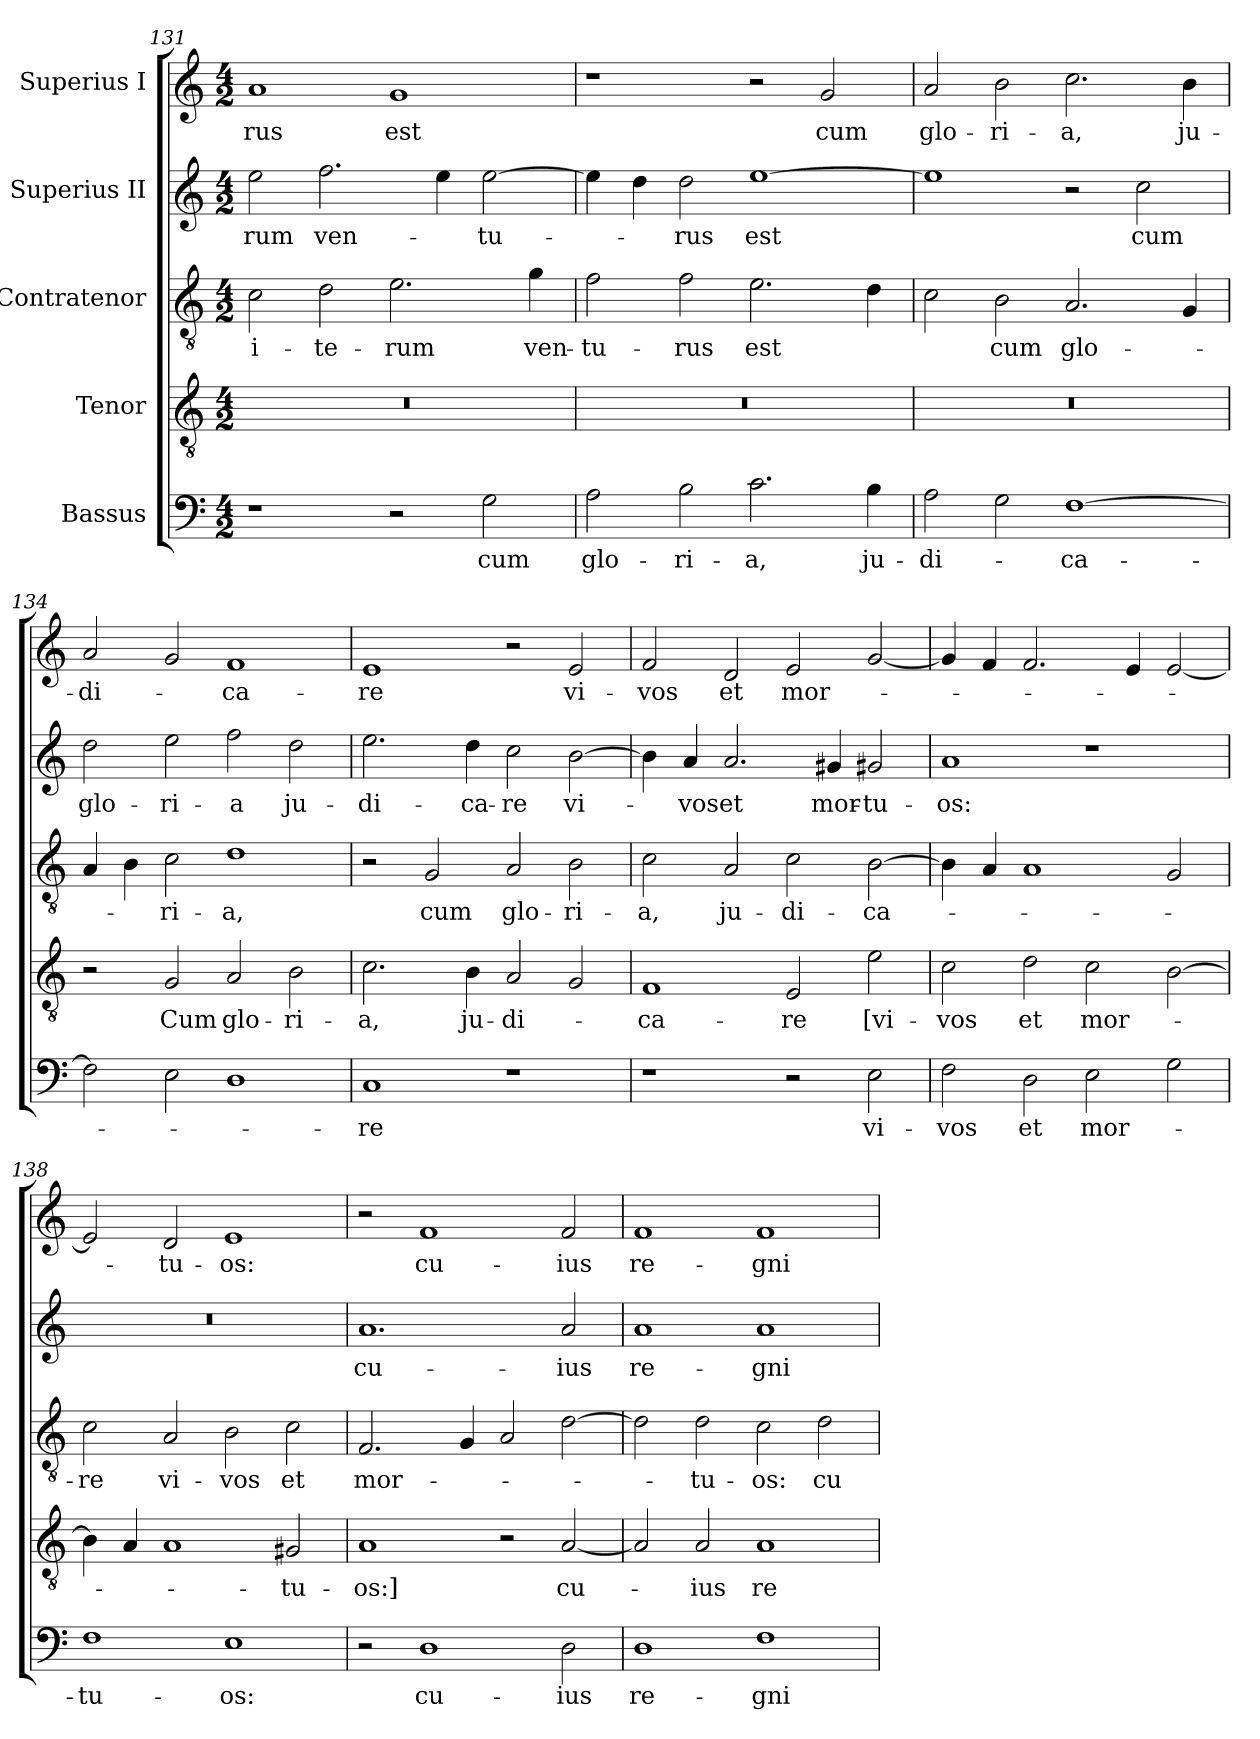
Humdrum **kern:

**kern	**text	**kern	**text	**kern	**text	**kern	**text	**kern	**text
*part5	*part5	*part4	*part4	*part3	*part3	*part2	*part2	*part1	*part1
*staff5	*staff5	*staff4	*staff4	*staff3	*staff3	*staff2	*staff2	*staff1	*staff1
*I"Bassus	*	*I"Tenor	*	*I"Contratenor	*	*I"Superius II	*	*I"Superius I	*
*clefF4	*	*clefGv2	*	*clefGv2	*	*clefG2	*	*clefG2	*
*k[]	*	*k[]	*	*k[]	*	*k[]	*	*k[]	*
*M4/2	*	*M4/2	*	*M4/2	*	*M4/2	*	*M4/2	*
=131	=131	=131	=131	=131	=131	=131	=131	=131	=131
1r	.	0r	.	2c\	i-	2ee\	-rum	1a/	-rus
.	.	.	.	2d\	-te-	2.ff\	ven-	.	.
2r	.	.	.	2.e\	-rum	.	.	1g/	est
.	.	.	.	.	.	4ee\	.	.	.
2G\	cum	.	.	.	.	[2ee\	-tu-	.	.
.	.	.	.	4g\	ven-	.	.	.	.
=132	=132	=132	=132	=132	=132	=132	=132	=132	=132
2A\	glo-	0r	.	2f\	-tu-	4ee\]	.	1r	.
.	.	.	.	.	.	4dd\	.	.	.
2B\	-ri-	.	.	2f\	-rus	2dd\	-rus	.	.
2.c\	-a,	.	.	2.e\	est	[1ee\	est	2r	.
.	.	.	.	.	.	.	.	2g/	cum
4B\	ju-	.	.	4d\	.	.	.	.	.
=133	=133	=133	=133	=133	=133	=133	=133	=133	=133
2A\	-di-	0r	.	2c\	.	1ee\]	.	2a/	glo-
2G\	.	.	.	2B\	cum	.	.	2b\	-ri-
[1F\	-ca-	.	.	2.A/	glo-	2r	.	2.cc\	-a,
.	.	.	.	.	.	2cc\	cum	.	.
.	.	.	.	4G/	.	.	.	4b\	ju-
=134	=134	=134	=134	=134	=134	=134	=134	=134	=134
2F\]	.	2r	.	4A/	.	2dd\	glo-	2a/	-di-
.	.	.	.	4B\	.	.	.	.	.
2E\	.	2G/	Cum	2c\	-ri-	2ee\	-ri-	2g/	.
1D\	.	2A/	glo-	1d\	-a,	2ff\	-a	1f/	-ca-
.	.	2B\	-ri-	.	.	2dd\	ju-	.	.
=135	=135	=135	=135	=135	=135	=135	=135	=135	=135
1C/	-re	2.c\	-a,	2r	.	2.ee\	-di-	1e/	-re
.	.	.	.	2G/	cum	.	.	.	.
.	.	4B\	ju-	.	.	4dd\	-ca-	.	.
1r	.	2A/	-di-	2A/	glo-	2cc\	-re	2r	.
.	.	2G/	.	2B\	-ri-	[2b\	vi-	2e/	vi-
=136	=136	=136	=136	=136	=136	=136	=136	=136	=136
1r	.	1F/	-ca-	2c\	-a,	4b\]	.	2f/	-vos
.	.	.	.	.	.	4a/	-vos	.	.
.	.	.	.	2A/	ju-	2.a/	et	2d/	et
2r	.	2E/	-re	2c\	-di-	.	.	2e/	mor-
.	.	.	.	.	.	4g#X/	mor-	.	.
2E\	vi-	2e\	[vi-	[2B\	-ca-	2g#X/	-tu-	[2g/	.
=137	=137	=137	=137	=137	=137	=137	=137	=137	=137
2F\	-vos	2c\	-vos	4B\]	.	1a/	-os:	4g/]	.
.	.	.	.	4A/	.	.	.	4f/	.
2D\	et	2d\	et	1A/	.	.	.	2.f/	.
2E\	mor-	2c\	mor-	.	.	1r	.	.	.
.	.	.	.	.	.	.	.	4e/	.
2G\	.	[2B\	.	2G/	.	.	.	[2e/	.
=138	=138	=138	=138	=138	=138	=138	=138	=138	=138
1F\	-tu-	4B\]	.	2c\	-re	0r	.	2e/]	.
.	.	4A/	.	.	.	.	.	.	.
.	.	1A/	.	2A/	vi-	.	.	2d/	-tu-
1E\	-os:	.	.	2B\	-vos	.	.	1e/	-os:
.	.	2G#X/	-tu-	2c\	et	.	.	.	.
=139	=139	=139	=139	=139	=139	=139	=139	=139	=139
2r	.	1A/	-os:]	2.F/	mor-	1.a/	cu-	2r	.
1D\	cu-	.	.	.	.	.	.	1f/	cu-
.	.	.	.	4G/	.	.	.	.	.
.	.	2r	.	2A/	.	.	.	.	.
2D\	-ius	[2A/	cu-	[2d\	.	2a/	-ius	2f/	-ius
=140	=140	=140	=140	=140	=140	=140	=140	=140	=140
1D\	re-	2A/]	.	2d\]	.	1a/	re-	1f/	re-
.	.	2A/	-ius	2d\	-tu-	.	.	.	.
1F\	-gni	1A/	re-	2c\	-os:	1a/	-gni	1f/	-gni
.	.	.	.	2d\	cu-	.	.	.	.
=	=	=	=	=	=	=	=	=	=
*-	*-	*-	*-	*-	*-	*-	*-	*-	*-
